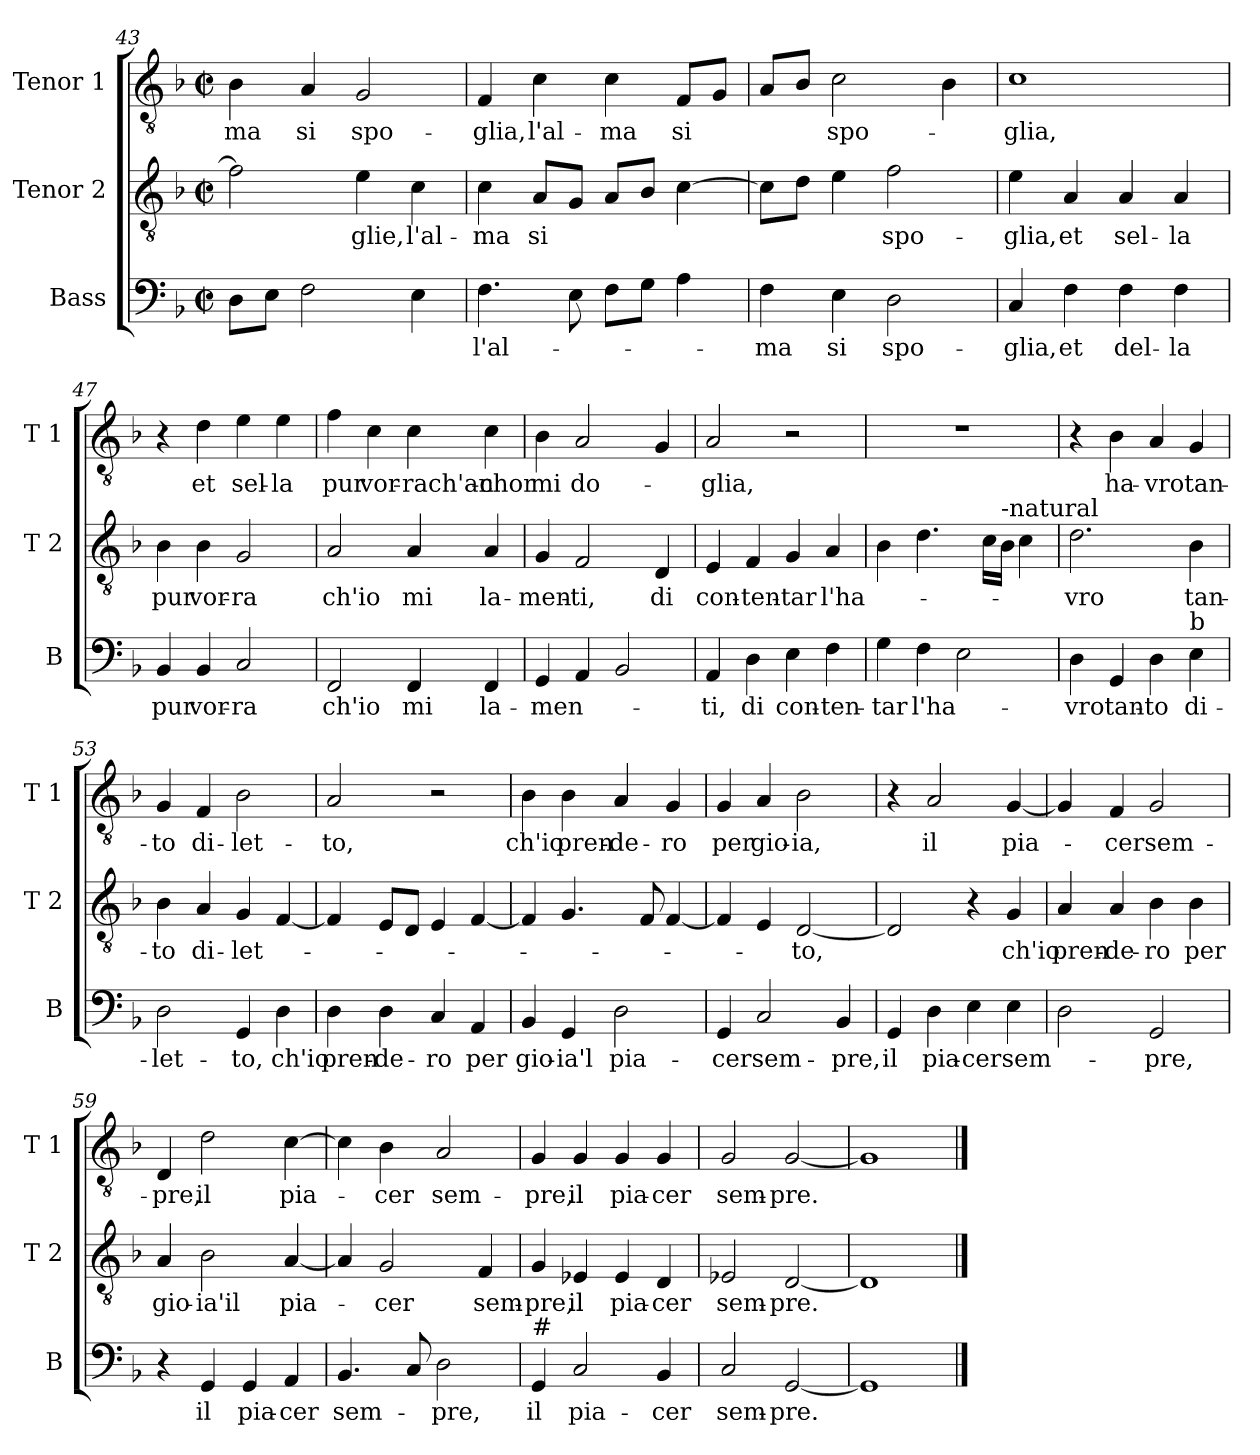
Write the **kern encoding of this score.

**kern	**text	**kern	**text	**kern	**text
*part3	*part3	*part2	*part2	*part1	*part1
*staff3	*staff3	*staff2	*staff2	*staff1	*staff1
*I"Bass	*	*I"Tenor 2	*	*I"Tenor 1	*
*I'B	*	*I'T 2	*	*I'T 1	*
*clefF4	*	*clefGv2	*	*clefGv2	*
*k[b-]	*	*k[b-]	*	*k[b-]	*
*F:	*	*F:	*	*F:	*
*M2/2	*	*M2/2	*	*M2/2	*
*met(c|)	*	*met(c|)	*	*met(c|)	*
=43	=43	=43	=43	=43	=43
!	!	!	!	!	!LO:LY:b
8D\L	.	2f\]	.	4B-\	-ma
8E\J	.	.	.	.	.
!	!	!	!	!	!LO:LY:b
2F\	.	.	.	4A/	si
!	!	!	!LO:LY:b	!	!LO:LY:b
.	.	4e\	-glie,	2G/	spo-
!	!	!	!LO:LY:b	!	!
4E\	.	4c\	l'al-	.	.
=44	=44	=44	=44	=44	=44
!	!LO:LY:b	!	!LO:LY:b	!	!LO:LY:b
4.F\	l'al-	4c\	-ma	4F/	-glia,
!	!	!	!LO:LY:b	!	!LO:LY:b
.	.	8A/L	si	4c\	l'al-
8E\	.	8G/J	.	.	.
!	!	!	!	!	!LO:LY:b
8F\L	.	8A/L	.	4c\	-ma
8G\J	.	8B-/J	.	.	.
!	!	!	!	!	!LO:LY:b
4A\	.	[4c\	.	8F/L	si
.	.	.	.	8G/J	.
!!LO:LB:g=z
=45	=45	=45	=45	=45	=45
!	!LO:LY:b	!	!	!	!
4F\	-ma	8c\L]	.	8A/L	.
.	.	8d\J	.	8B-/J	.
!	!LO:LY:b	!	!	!	!LO:LY:b
4E\	si	4e\	.	2c\	spo-
!	!LO:LY:b	!	!LO:LY:b	!	!
2D\	spo-	2f\	spo-	.	.
.	.	.	.	4B-\	.
=46	=46	=46	=46	=46	=46
!	!LO:LY:b	!	!LO:LY:b	!	!LO:LY:b
4C/	-glia,	4e\	-glia,	1c	-glia,
!	!LO:LY:b	!	!LO:LY:b	!	!
4F\	et	4A/	et	.	.
!	!LO:LY:b	!	!LO:LY:b	!	!
4F\	del-	4A/	sel-	.	.
!	!LO:LY:b	!	!LO:LY:b	!	!
4F\	-la	4A/	-la	.	.
=47	=47	=47	=47	=47	=47
!	!LO:LY:b	!	!LO:LY:b	!	!
4BB-/	pur	4B-\	pur	4r	.
!	!LO:LY:b	!	!LO:LY:b	!	!LO:LY:b
4BB-/	vor-	4B-\	vor-	4d\	et
!	!LO:LY:b	!	!LO:LY:b	!	!LO:LY:b
2C/	-ra	2G/	-ra	4e\	sel-
!	!	!	!	!	!LO:LY:b
.	.	.	.	4e\	-la
=48	=48	=48	=48	=48	=48
!	!LO:LY:b	!	!LO:LY:b	!	!LO:LY:b
2FF/	ch'io	2A/	ch'io	4f\	pur
!	!	!	!	!	!LO:LY:b
.	.	.	.	4c\	vor-
!	!LO:LY:b	!	!LO:LY:b	!	!LO:LY:b
4FF/	mi	4A/	mi	4c\	-rach'an-
!	!LO:LY:b	!	!LO:LY:b	!	!LO:LY:b
4FF/	la-	4A/	la-	4c\	-chor
=49	=49	=49	=49	=49	=49
!	!LO:LY:b	!	!LO:LY:b	!	!LO:LY:b
4GG/	-men-	4G/	-men-	4B-\	mi
!	!	!	!LO:LY:b	!	!LO:LY:b
4AA/	.	2F/	-ti,	2A/	do-
2BB-/	.	.	.	.	.
!	!	!	!LO:LY:b	!	!
.	.	4D/	di	4G/	.
!!LO:LB:g=z
=50	=50	=50	=50	=50	=50
!	!LO:LY:b	!	!LO:LY:b	!	!LO:LY:b
4AA/	-ti,	4E/	con-	2A/	-glia,
!	!LO:LY:b	!	!LO:LY:b	!	!
4D\	di	4F/	-ten-	.	.
!	!LO:LY:b	!	!LO:LY:b	!	!
4E\	con-	4G/	-tar	2r	.
!	!LO:LY:b	!	!LO:LY:b	!	!
4F\	-ten-	4A/	l'ha-	.	.
=51	=51	=51	=51	=51	=51
!	!LO:LY:b	!	!	!	!
4G\	-tar	4B-\	.	1r	.
!	!LO:LY:b	!	!	!	!
4F\	l'ha-	4.d\	.	.	.
2E\	.	.	.	.	.
.	.	16c\LL	.	.	.
!	!	!LO:TX:a:t=-natural	!	!	!
.	.	16B-\JJ	.	.	.
.	.	4c\	.	.	.
=52	=52	=52	=52	=52	=52
!	!LO:LY:b	!	!LO:LY:b	!	!
4D\	-vro	2.d\	-vro	4r	.
!	!LO:LY:b	!	!	!	!LO:LY:b
4GG/	tan-	.	.	4B-\	ha-
!	!LO:LY:b	!	!	!	!LO:LY:b
4D\	-to	.	.	4A/	-vro
!LO:TX:a:t=b	!	!	!	!	!
!	!LO:LY:b	!	!LO:LY:b	!	!LO:LY:b
4E\	di-	4B-\	tan-	4G/	tan-
=53	=53	=53	=53	=53	=53
!	!LO:LY:b	!	!LO:LY:b	!	!LO:LY:b
2D\	-let-	4B-\	-to	4G/	-to
!	!	!	!LO:LY:b	!	!LO:LY:b
.	.	4A/	di-	4F/	di-
!	!LO:LY:b	!	!LO:LY:b	!	!LO:LY:b
4GG/	-to,	4G/	-let-	2B-\	-let-
!	!LO:LY:b	!	!	!	!
4D\	ch'io	[4F/	.	.	.
=54	=54	=54	=54	=54	=54
!	!LO:LY:b	!	!	!	!LO:LY:b
4D\	pren-	4F/]	.	2A/	-to,
!	!LO:LY:b	!	!	!	!
4D\	-de-	8E/L	.	.	.
.	.	8D/J	.	.	.
!	!LO:LY:b	!	!	!	!
4C/	-ro	4E/	.	2r	.
!	!LO:LY:b	!	!	!	!
4AA/	per	[4F/	.	.	.
!!LO:PB:g=z
=55	=55	=55	=55	=55	=55
!	!LO:LY:b	!	!	!	!LO:LY:b
4BB-/	gio-	4F/]	.	4B-\	ch'io
!	!LO:LY:b	!	!	!	!LO:LY:b
4GG/	-ia'l	4.G/	.	4B-\	pren-
!	!LO:LY:b	!	!	!	!LO:LY:b
2D\	pia-	.	.	4A/	-de-
.	.	8F/	.	.	.
!	!	!	!	!	!LO:LY:b
.	.	[4F/	.	4G/	-ro
=56	=56	=56	=56	=56	=56
!	!LO:LY:b	!	!	!	!LO:LY:b
4GG/	-cer	4F/]	.	4G/	per
!	!LO:LY:b	!	!	!	!LO:LY:b
2C/	sem-	4E/	.	4A/	gio-
!	!	!	!LO:LY:b	!	!LO:LY:b
.	.	[2D/	-to,	2B-\	-ia,
!	!LO:LY:b	!	!	!	!
4BB-/	-pre,	.	.	.	.
=57	=57	=57	=57	=57	=57
!	!LO:LY:b	!	!	!	!
4GG/	il	2D/]	.	4r	.
!	!LO:LY:b	!	!	!	!LO:LY:b
4D\	pia-	.	.	2A/	il
!	!LO:LY:b	!	!	!	!
4E\	-cer	4r	.	.	.
!	!LO:LY:b	!	!LO:LY:b	!	!LO:LY:b
4E\	sem-	4G/	ch'io	[4G/	pia-
=58	=58	=58	=58	=58	=58
!	!	!	!LO:LY:b	!	!
2D\	.	4A/	pren-	4G/]	.
!	!	!	!LO:LY:b	!	!LO:LY:b
.	.	4A/	-de-	4F/	-cer
!	!LO:LY:b	!	!LO:LY:b	!	!LO:LY:b
2GG/	-pre,	4B-\	-ro	2G/	sem-
!	!	!	!LO:LY:b	!	!
.	.	4B-\	per	.	.
=59	=59	=59	=59	=59	=59
!	!	!	!LO:LY:b	!	!LO:LY:b
4r	.	4A/	gio-	4D/	-pre,
!	!LO:LY:b	!	!LO:LY:b	!	!LO:LY:b
4GG/	il	2B-\	-ia'il	2d\	il
!	!LO:LY:b	!	!	!	!
4GG/	pia-	.	.	.	.
!	!LO:LY:b	!	!LO:LY:b	!	!LO:LY:b
4AA/	-cer	[4A/	pia-	[4c\	pia-
!!LO:LB:g=z
=60	=60	=60	=60	=60	=60
!	!LO:LY:b	!	!	!	!
4.BB-/	sem-	4A/]	.	4c\]	.
!	!	!	!LO:LY:b	!	!LO:LY:b
.	.	2G/	-cer	4B-\	-cer
8C/	.	.	.	.	.
!	!LO:LY:b	!	!	!	!LO:LY:b
2D\	-pre,	.	.	2A/	sem-
!	!	!	!LO:LY:b	!	!
.	.	4F/	sem-	.	.
=61	=61	=61	=61	=61	=61
!LO:TX:a:t=#	!	!	!	!	!
!	!LO:LY:b	!	!LO:LY:b	!	!LO:LY:b
4GG/	il	4G/	-pre,	4G/	-pre,
!	!LO:LY:b	!	!LO:LY:b	!	!LO:LY:b
2C/	pia-	4E-X/	il	4G/	il
!	!	!	!LO:LY:b	!	!LO:LY:b
.	.	4E-/	pia-	4G/	pia-
!	!LO:LY:b	!	!LO:LY:b	!	!LO:LY:b
4BB-/	-cer	4D/	-cer	4G/	-cer
=62	=62	=62	=62	=62	=62
!	!LO:LY:b	!	!LO:LY:b	!	!LO:LY:b
2C/	sem-	2E-X/	sem-	2G/	sem-
!	!LO:LY:b	!	!LO:LY:b	!	!LO:LY:b
[2GG/	-pre.	[2D/	-pre.	[2G/	-pre.
=63	=63	=63	=63	=63	=63
1GG]	.	1D]	.	1G]	.
==	==	==	==	==	==
*-	*-	*-	*-	*-	*-
